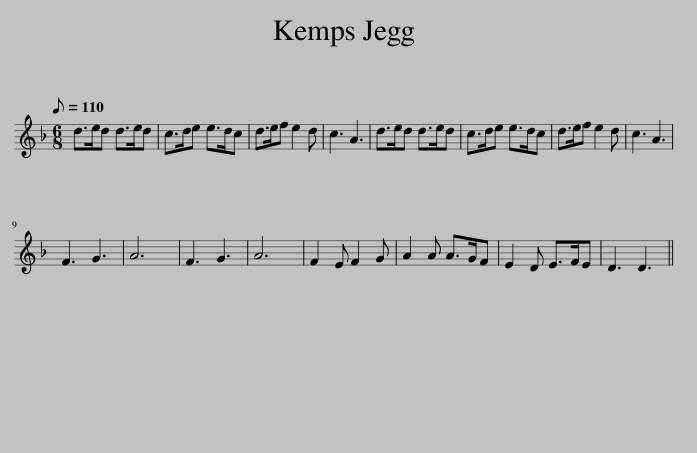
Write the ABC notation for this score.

X:1
L:1/8
Q:1/8=110
M:6/8
I:linebreak $
K:Dmin
V:1 treble
V:1
 d>ed d>ed | c>de e>dc | d>ef e2 d | c3 A3 | d>ed d>ed | %5
 c>de e>dc | d>ef e2 d | c3 A3 |$ F3 G3 | A6 | %10
 F3 G3 | A6 | F2 E F2 G | A2 A A>GF | E2 D E>FE | %15
 D3 D3 || %16
